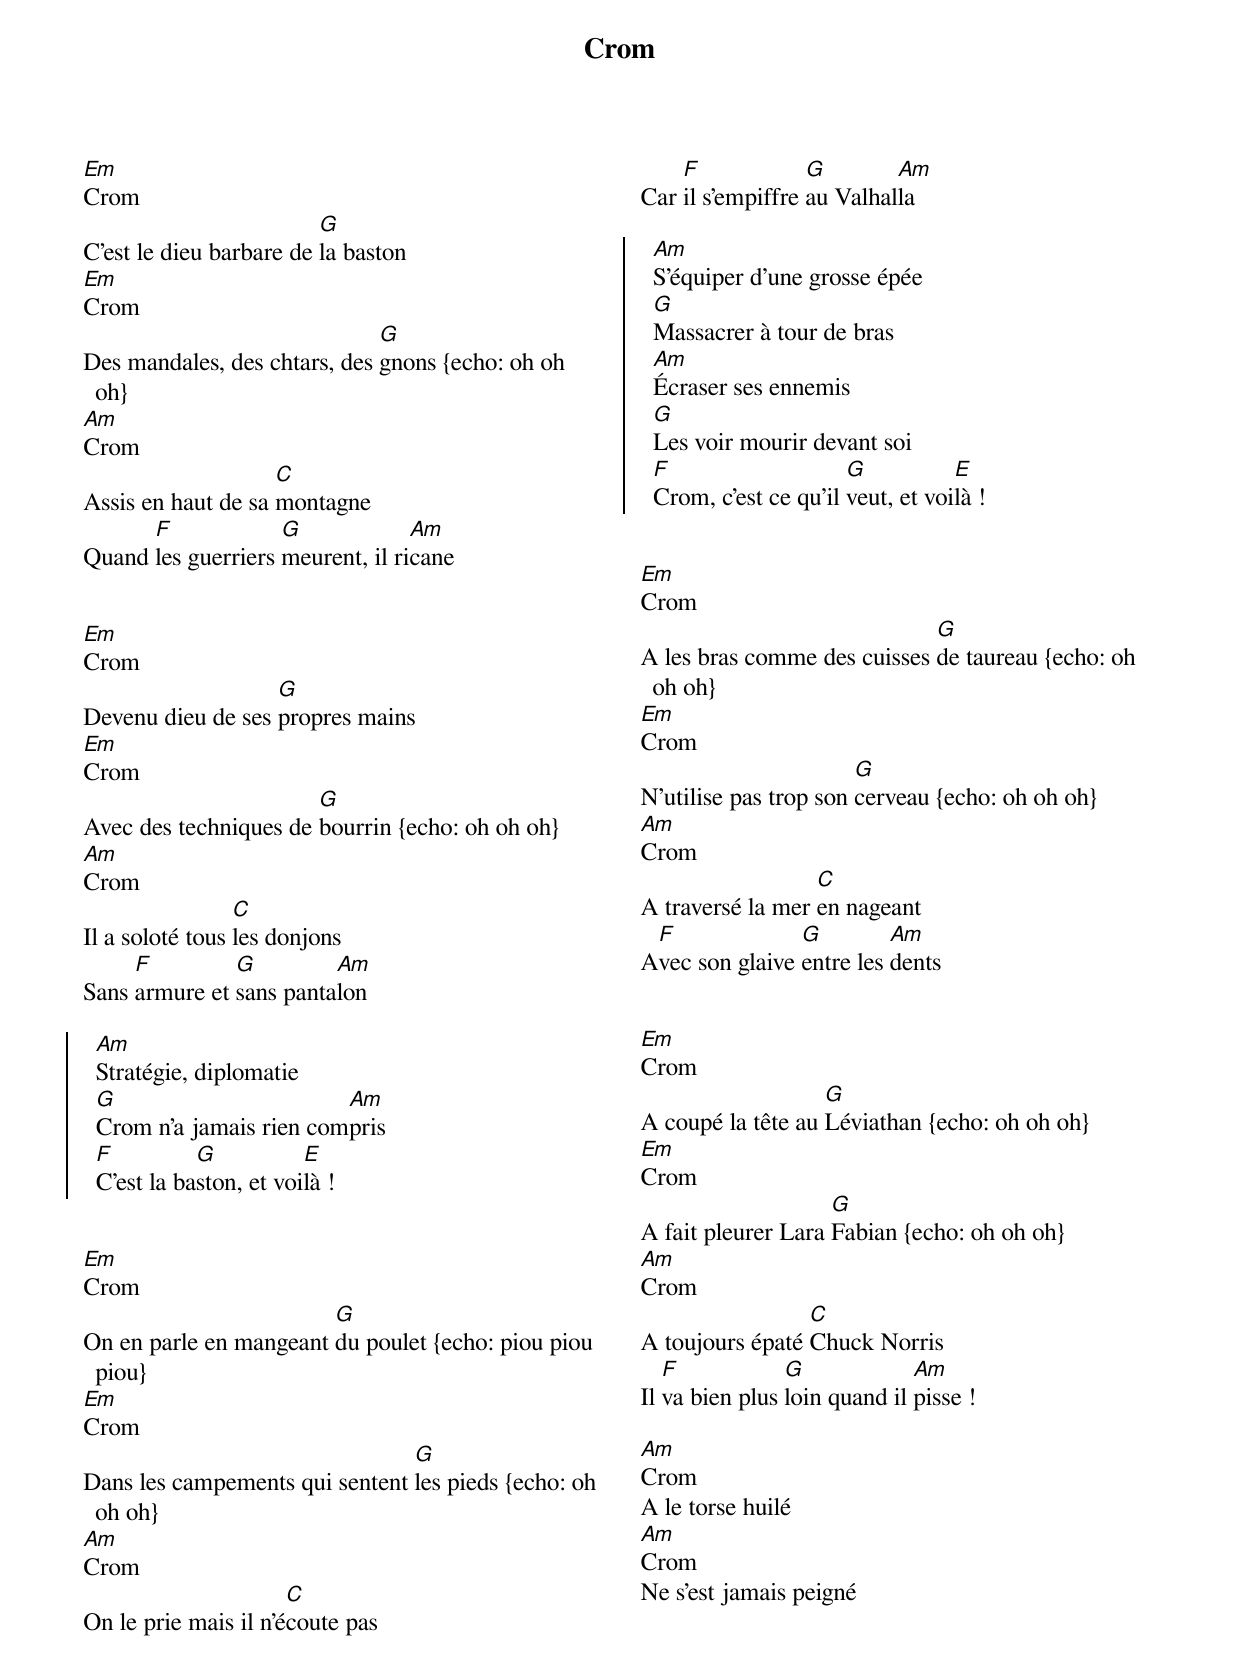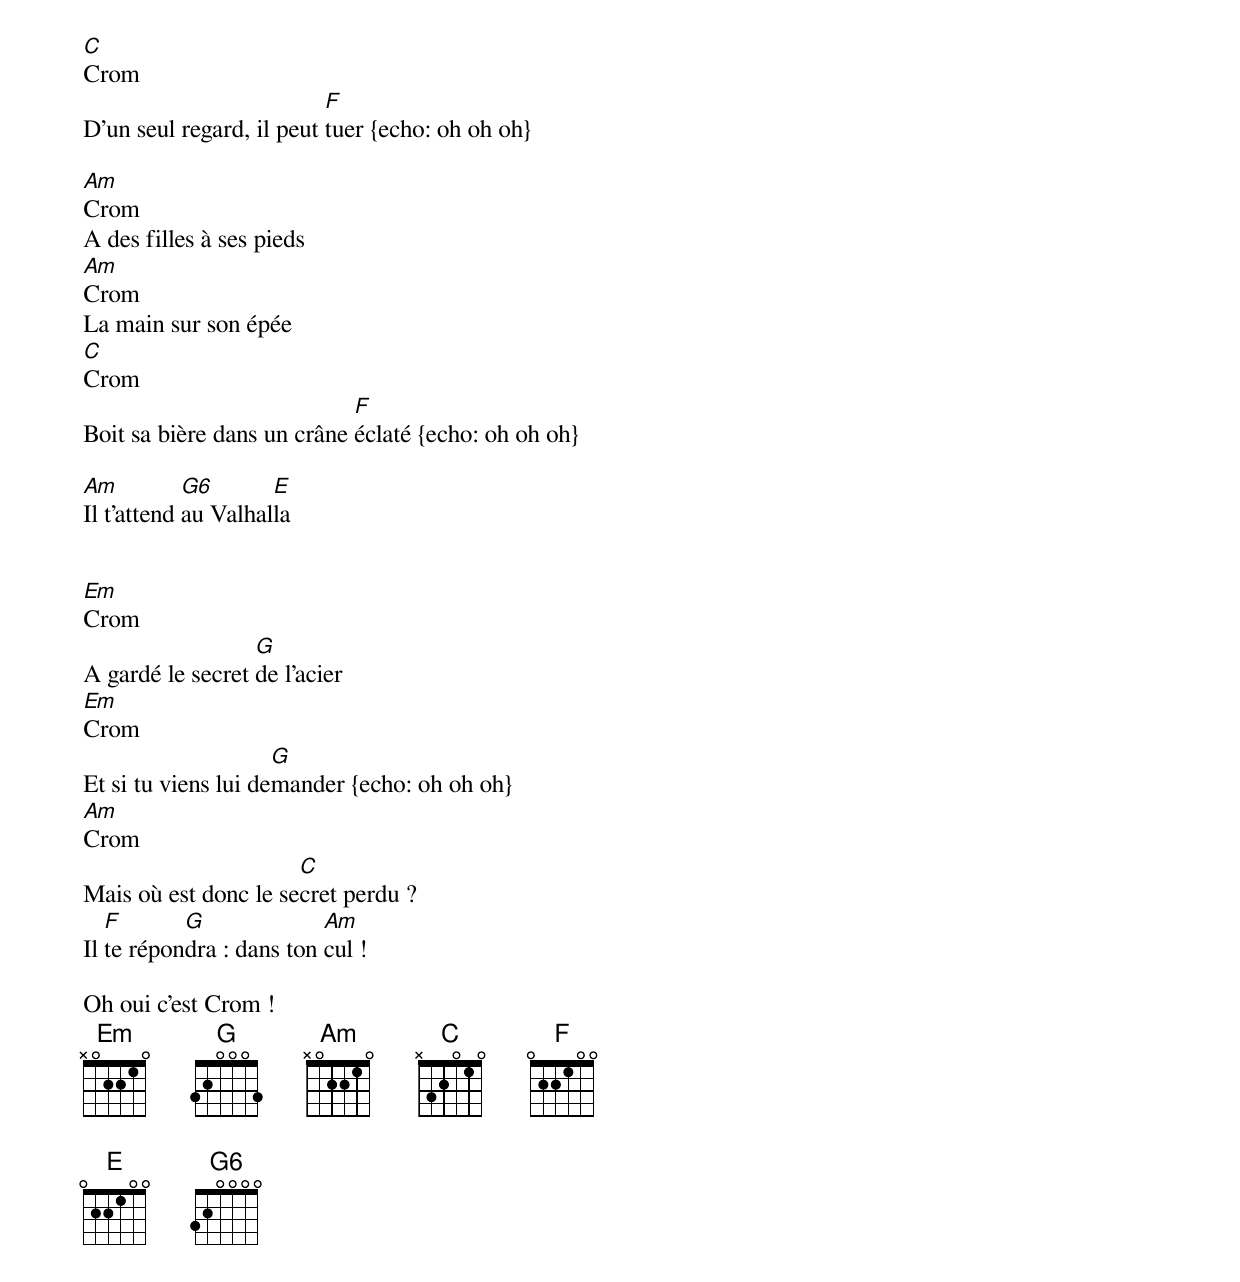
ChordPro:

{title: Crom}
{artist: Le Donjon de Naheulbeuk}
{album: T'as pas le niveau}
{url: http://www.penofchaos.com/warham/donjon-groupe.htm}
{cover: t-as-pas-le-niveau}
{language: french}
{columns: 2}
{define: Em frets X 0 2 2 1 0}
{define: G frets 3 2 0 0 0 3}
{define: Am frets X 0 2 2 1 0}
{define: C frets X 3 2 0 1 0}
{define: F base-fret 1 frets 0 2 2 1 0 0}
{define: E frets 0 2 2 1 0 0}
{define: G6 frets 3 2 0 0 0 0}


[Em]Crom
C'est le dieu barbare de [G]la baston
[Em]Crom
Des mandales, des chtars, des [G]gnons {echo: oh oh oh}
[Am]Crom
Assis en haut de sa [C]montagne
Quand [F]les guerriers [G]meurent, il ri[Am]cane


[Em]Crom
Devenu dieu de ses [G]propres mains
[Em]Crom
Avec des techniques de [G]bourrin {echo: oh oh oh}
[Am]Crom
Il a soloté tous [C]les donjons
Sans [F]armure et [G]sans panta[Am]lon

{start_of_chorus}
  [Am]Stratégie, diplomatie
  [G]Crom n'a jamais rien com[Am]pris
  [F]C'est la ba[G]ston, et voi[E]là !
{end_of_chorus}


[Em]Crom
On en parle en mangeant [G]du poulet {echo: piou piou piou}
[Em]Crom
Dans les campements qui sentent [G]les pieds {echo: oh oh oh}
[Am]Crom
On le prie mais il n'é[C]coute pas
Car [F]il s'empiffre [G]au Valhal[Am]la

{start_of_chorus}
  [Am]S'équiper d'une grosse épée
  [G]Massacrer à tour de bras
  [Am]Écraser ses ennemis
  [G]Les voir mourir devant soi
  [F]Crom, c'est ce qu'il [G]veut, et voi[E]là !
{end_of_chorus}


[Em]Crom
A les bras comme des cuisses [G]de taureau {echo: oh oh oh}
[Em]Crom
N'utilise pas trop son [G]cerveau {echo: oh oh oh}
[Am]Crom
A traversé la mer [C]en nageant
A[F]vec son glaive [G]entre les [Am]dents


[Em]Crom
A coupé la tête au [G]Léviathan {echo: oh oh oh}
[Em]Crom
A fait pleurer Lara [G]Fabian {echo: oh oh oh}
[Am]Crom
A toujours épaté [C]Chuck Norris
Il [F]va bien plus [G]loin quand il [Am]pisse !

{start_of_bridge}
[Am]Crom
A le torse huilé
[Am]Crom
Ne s'est jamais peigné
[C]Crom
D'un seul regard, il peut [F]tuer {echo: oh oh oh}
{end_of_bridge}

{start_of_bridge}
[Am]Crom
A des filles à ses pieds
[Am]Crom
La main sur son épée
[C]Crom
Boit sa bière dans un crâne [F]éclaté {echo: oh oh oh}
{end_of_bridge}

{start_of_bridge}
[Am]Il t'attend [G6]au Valhal[E]la
{end_of_bridge}


[Em]Crom
A gardé le secret [G]de l'acier
[Em]Crom
Et si tu viens lui de[G]mander {echo: oh oh oh}
[Am]Crom
Mais où est donc le se[C]cret perdu ?
Il [F]te répon[G]dra : dans ton [Am]cul !

Oh oui c'est Crom !
